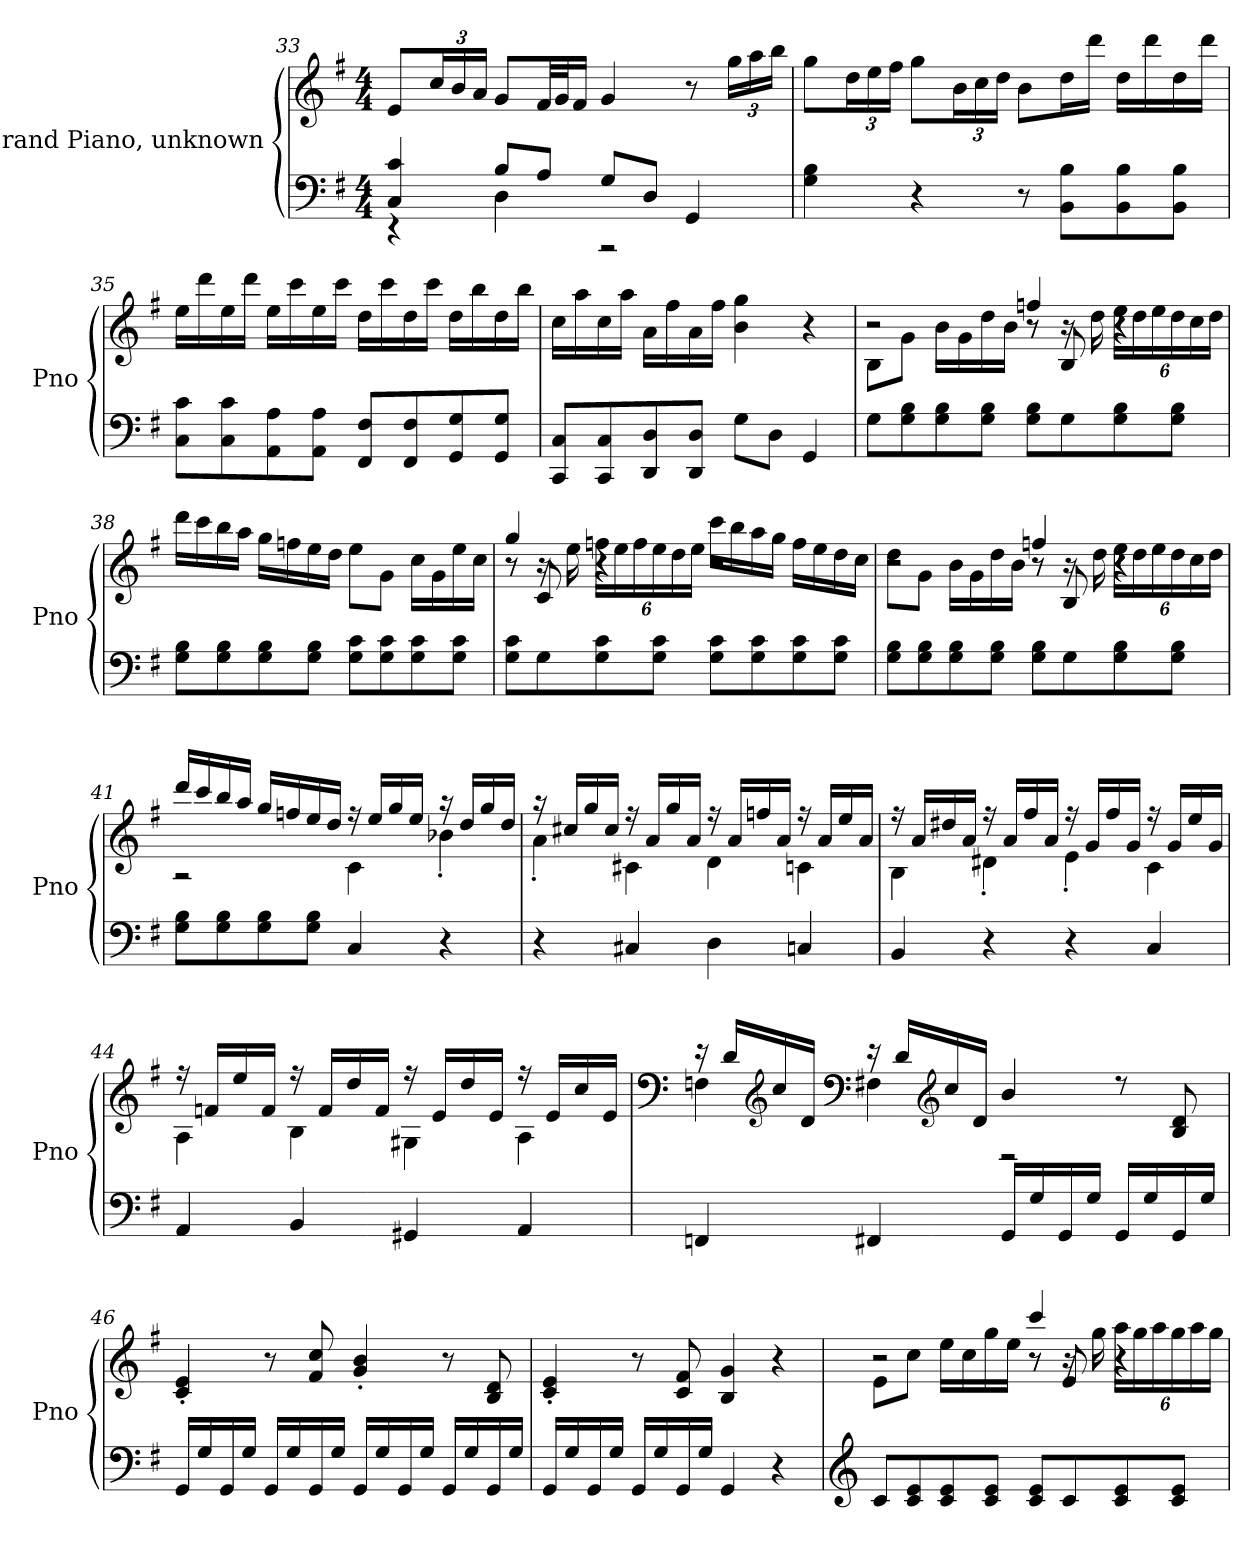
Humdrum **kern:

**kern	**kern
*part1	*part1
*staff2	*staff1
*I"Grand Piano, unknown	*
*I'Pno	*
!!LO:LB:g=z
*clefF4	*clefG2
*k[f#]	*k[f#]
*M4/4	*M4/4
=33	=33
*^	*
4C/ 4c/	4r	8e/L
*	*	*Xbrackettup
.	.	24cc/L
.	.	24b/
.	.	24a/JJ
8B/L	4D\	8g/L
8A/J	.	32f#/LL
.	.	32g/J
.	.	16f#/JJ
8G/L	2r	4g/
8D/J	.	.
4GG/	.	8r
.	.	24gg\LL
.	.	24aa\
.	.	24bb\JJ
*v	*v	*
=34	=34
4G\ 4B\	8gg\L
.	24dd\L
.	24ee\
.	24ff#\JJ
4r	8gg\L
.	24b\L
.	24cc\
.	24dd\JJ
8r	8b\L
8BB\ 8B\L	16dd\L
.	16ddd\JJ
8BB\ 8B\	16dd\LL
.	16ddd\
8BB\ 8B\J	16dd\
.	16ddd\JJ
=35	=35
8C\ 8c\L	16ee\LL
.	16ddd\
8C\ 8c\	16ee\
.	16ddd\JJ
8AA\ 8A\	16ee\LL
.	16ccc\
8AA\ 8A\J	16ee\
.	16ccc\JJ
8FF#/ 8F#/L	16dd\LL
.	16ccc\
8FF#/ 8F#/	16dd\
.	16ccc\JJ
8GG/ 8G/	16dd\LL
.	16bb\
8GG/ 8G/J	16dd\
.	16bb\JJ
!!LO:LB:g=z
=36	=36
8CC/ 8C/L	16cc\LL
.	16aa\
8CC/ 8C/	16cc\
.	16aa\JJ
8DD/ 8D/	16a\LL
.	16ff#\
8DD/ 8D/J	16a\
.	16ff#\JJ
8G\L	4b\ 4gg\
8D\J	.
4GG/	4r
=37	=37
*	*^
*	*	*^
8G\L	2r	8B\L	2r
8G\ 8B\	.	8g\J	.
8G\ 8B\	.	16b\LL	.
.	.	16g\	.
8G\ 8B\J	.	16dd\	.
.	.	16b\JJ	.
8G\ 8B\L	4ffn/	8r	8r
8G\	.	16r	8B/
.	.	16dd\	.
8G\ 8B\	4r	24ee\LL	4r
.	.	24dd\	.
.	.	24ee\	.
8G\ 8B\J	.	24dd\	.
.	.	24cc\	.
.	.	24dd\JJ	.
*	*v	*v	*v
=38	=38
8G\ 8B\L	16ddd\LL
.	16ccc\
8G\ 8B\	16bb\
.	16aa\JJ
8G\ 8B\	16gg\LL
.	16ffn\
8G\ 8B\J	16ee\
.	16dd\JJ
8G\ 8c\L	8ee\L
8G\ 8c\	8g\J
8G\ 8c\	16cc\LL
.	16g\
8G\ 8c\J	16ee\
.	16cc\JJ
!!LO:LB:g=z
=39	=39
*	*^
*	*	*^
8G\ 8c\L	4gg/	8r	8r
8G\	.	16r	8c/
.	.	16ee\	.
8G\ 8c\	4r	24ffn\LL	4r
.	.	24ee\	.
.	.	24ff\	.
8G\ 8c\J	.	24ee\	.
.	.	24dd\	.
.	.	24ee\JJ	.
8G\ 8c\L	2r	16ccc\LL	2r
.	.	16bb\	.
8G\ 8c\	.	16aa\	.
.	.	16gg\JJ	.
8G\ 8c\	.	16ff\LL	.
.	.	16ee\	.
8G\ 8c\J	.	16dd\	.
.	.	16cc\JJ	.
=40	=40	=40	=40
8G\ 8B\L	2r	8dd\L	2r
8G\ 8B\	.	8g\J	.
8G\ 8B\	.	16b\LL	.
.	.	16g\	.
8G\ 8B\J	.	16dd\	.
.	.	16b\JJ	.
8G\ 8B\L	4ffn/	8r	8r
8G\	.	16r	8B/
.	.	16dd\	.
8G\ 8B\	4r	24ee\LL	4r
.	.	24dd\	.
.	.	24ee\	.
8G\ 8B\J	.	24dd\	.
.	.	24cc\	.
.	.	24dd\JJ	.
*	*	*v	*v
!!LO:LB:g=z
=41	=41	=41
8G\ 8B\L	16ddd/LL	2r
.	16ccc/	.
8G\ 8B\	16bb/	.
.	16aa/JJ	.
8G\ 8B\	16gg/LL	.
.	16ffn/	.
8G\ 8B\J	16ee/	.
.	16dd/JJ	.
4C/	16r	4c\
.	16ee/LL	.
.	16gg/	.
.	16ee/JJ	.
4r	16r	4b-X'\
.	16dd/LL	.
.	16gg/	.
.	16dd/JJ	.
=42	=42	=42
4r	16r	4a'\
.	16cc#X/LL	.
.	16gg/	.
.	16cc#/JJ	.
4C#X/	16r	4c#X\
.	16a/LL	.
.	16gg/	.
.	16a/JJ	.
4D\	16r	4d\
.	16a/LL	.
.	16ffn/	.
.	16a/JJ	.
4Cn/	16r	4cn\
.	16a/LL	.
.	16ee/	.
.	16a/JJ	.
!!LO:PB:g=z	!!
=43	=43	=43
4BB/	16r	4B\
.	16a/LL	.
.	16dd#X/	.
.	16a/JJ	.
4r	16r	4d#X'\
.	16a/LL	.
.	16ff#/	.
.	16a/JJ	.
4r	16r	4e'\
.	16g/LL	.
.	16ff#/	.
.	16g/JJ	.
4C/	16r	4c\
.	16g/LL	.
.	16ee/	.
.	16g/JJ	.
=44	=44	=44
4AA/	16r	4A\
.	16fn/LL	.
.	16ee/	.
.	16f/JJ	.
4BB/	16r	4B\
.	16f/LL	.
.	16dd/	.
.	16f/JJ	.
4GG#X/	16r	4G#X\
.	16e/LL	.
.	16dd/	.
.	16e/JJ	.
4AA/	16r	4A\
.	16e/LL	.
.	16cc/	.
.	16e/JJ	.
!!LO:LB:g=z	!!
=45	=45	=45
*	*clefF4	*
4FFn/	16r	4Fn\
.	16d/LL	.
*	*clefG2	*
.	16cc/	.
.	16d/JJ	.
*	*clefF4	*
4FF#X/	16r	4F#X\
.	16d/LL	.
*	*clefG2	*
.	16cc/	.
.	16d/JJ	.
16GG/LL	4b/	2r
16G/	.	.
16GG/	.	.
16G/JJ	.	.
16GG/LL	8r	.
16G/	.	.
16GG/	8B/ 8d/	.
16G/JJ	.	.
*	*v	*v
=46	=46
16GG/LL	4c/' 4e/'
16G/	.
16GG/	.
16G/JJ	.
16GG/LL	8r
16G/	.
16GG/	8f#/ 8cc/
16G/JJ	.
16GG/LL	4g/' 4b/'
16G/	.
16GG/	.
16G/JJ	.
16GG/LL	8r
16G/	.
16GG/	8B/ 8d/
16G/JJ	.
=47	=47
16GG/LL	4c/' 4e/'
16G/	.
16GG/	.
16G/JJ	.
16GG/LL	8r
16G/	.
16GG/	8c/ 8f#/
16G/JJ	.
4GG/	4B/ 4g/
4r	4r
!!LO:LB:g=z
=48	=48
*clefG2	*
*	*^
*	*	*^
8c/L	2r	8e\L	2r
8c/ 8e/	.	8cc\J	.
8c/ 8e/	.	16ee\LL	.
.	.	16cc\	.
8c/ 8e/J	.	16gg\	.
.	.	16ee\JJ	.
8c/ 8e/L	4ccc/	8r	8r
8c/	.	16r	8e/
.	.	16gg\	.
8c/ 8e/	4r	24aa\LL	4r
.	.	24gg\	.
.	.	24aa\	.
8c/ 8e/J	.	24gg\	.
.	.	24aa\	.
.	.	24gg\JJ	.
*	*v	*v	*v
=	=
*-	*-
